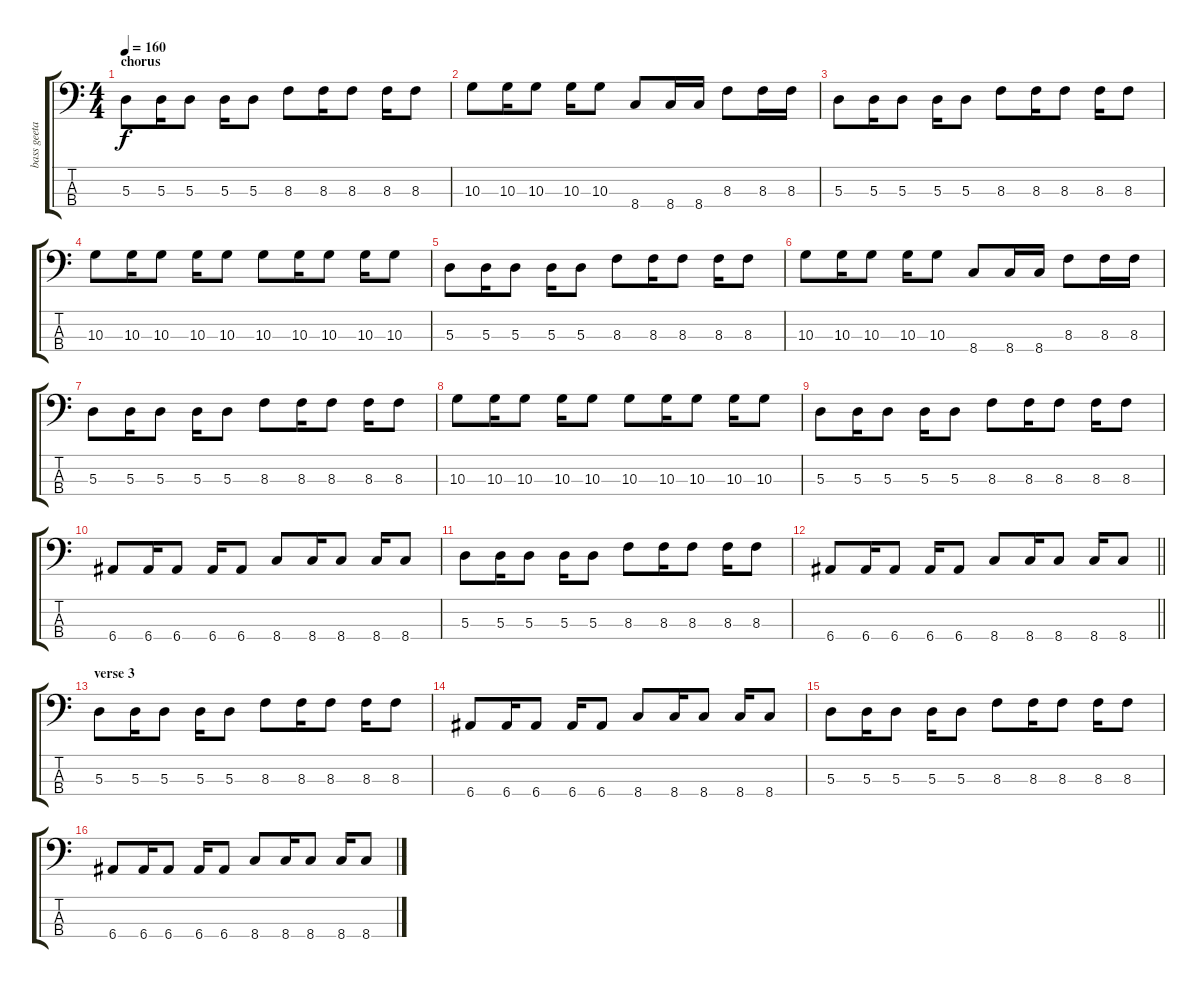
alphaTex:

\track ("bass geetar" "bass geeta") {instrument electricbasspick}
\staff {score tabs}
\tuning (G2 D2 A1 E1) {hide}
\ts (4 4)
\section ("" "chorus")
\tempo 160
\clef f4
\ks c
5.3.8{dy f} 5.3.16 5.3.8 5.3.16 5.3.8 8.3.8 8.3.16 8.3.8 8.3.16 8.3.8 |
10.3.8 10.3.16 10.3.8 10.3.16 10.3.8 8.4.8 8.4.16 8.4.16 8.3.8 8.3.16 8.3.16 |
5.3.8 5.3.16 5.3.8 5.3.16 5.3.8 8.3.8 8.3.16 8.3.8 8.3.16 8.3.8 |
10.3.8 10.3.16 10.3.8 10.3.16 10.3.8 10.3.8 10.3.16 10.3.8 10.3.16 10.3.8 |
5.3.8 5.3.16 5.3.8 5.3.16 5.3.8 8.3.8 8.3.16 8.3.8 8.3.16 8.3.8 |
10.3.8 10.3.16 10.3.8 10.3.16 10.3.8 8.4.8 8.4.16 8.4.16 8.3.8 8.3.16 8.3.16 |
5.3.8 5.3.16 5.3.8 5.3.16 5.3.8 8.3.8 8.3.16 8.3.8 8.3.16 8.3.8 |
10.3.8 10.3.16 10.3.8 10.3.16 10.3.8 10.3.8 10.3.16 10.3.8 10.3.16 10.3.8 |
5.3.8 5.3.16 5.3.8 5.3.16 5.3.8 8.3.8 8.3.16 8.3.8 8.3.16 8.3.8 |
6.4.8 6.4.16 6.4.8 6.4.16 6.4.8 8.4.8 8.4.16 8.4.8 8.4.16 8.4.8 |
5.3.8 5.3.16 5.3.8 5.3.16 5.3.8 8.3.8 8.3.16 8.3.8 8.3.16 8.3.8 |
\barLineRight lightlight
6.4.8 6.4.16 6.4.8 6.4.16 6.4.8 8.4.8 8.4.16 8.4.8 8.4.16 8.4.8 |
\section ("" "verse 3")
5.3.8 5.3.16 5.3.8 5.3.16 5.3.8 8.3.8 8.3.16 8.3.8 8.3.16 8.3.8 |
6.4.8 6.4.16 6.4.8 6.4.16 6.4.8 8.4.8 8.4.16 8.4.8 8.4.16 8.4.8 |
5.3.8 5.3.16 5.3.8 5.3.16 5.3.8 8.3.8 8.3.16 8.3.8 8.3.16 8.3.8 |
6.4.8 6.4.16 6.4.8 6.4.16 6.4.8 8.4.8 8.4.16 8.4.8 8.4.16 8.4.8
